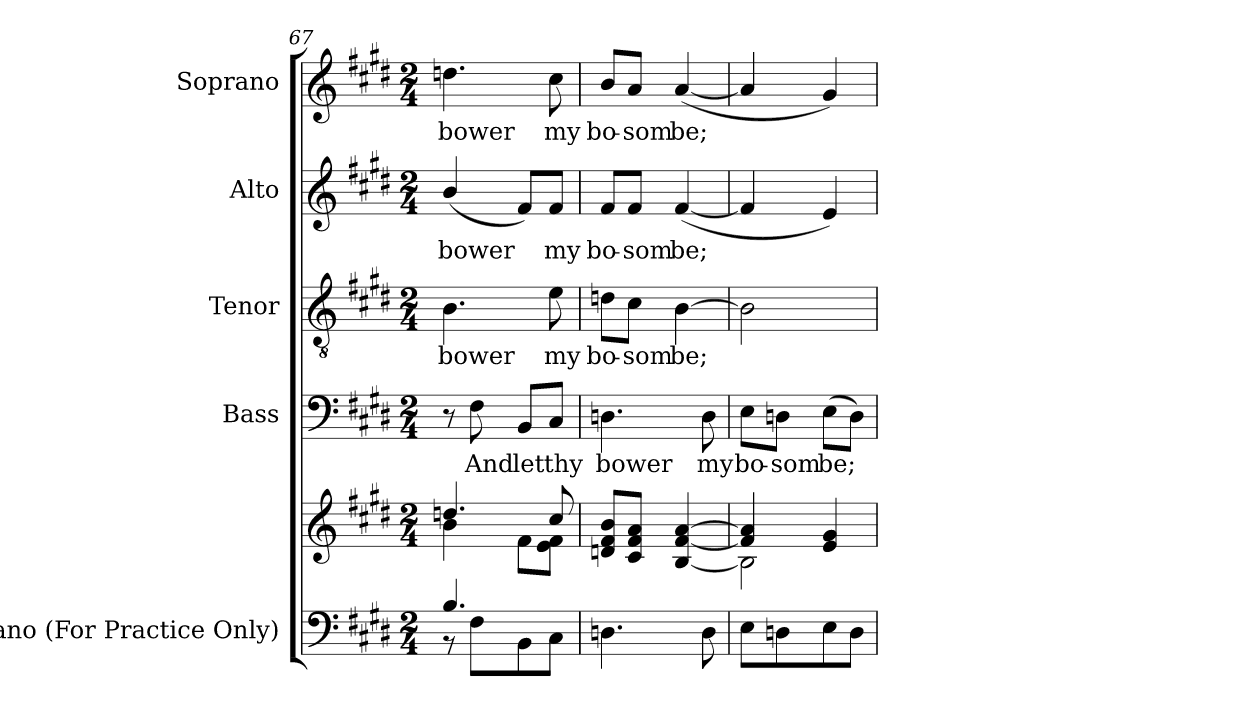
**kern	**kern	**kern	**text	**kern	**text	**kern	**text	**kern	**text
*part5	*part5	*part4	*part4	*part3	*part3	*part2	*part2	*part1	*part1
*staff6	*staff5	*staff4	*staff4	*staff3	*staff3	*staff2	*staff2	*staff1	*staff1
*I"Piano (For Practice Only)	*	*I"Bass	*	*I"Tenor	*	*I"Alto	*	*I"Soprano	*
*I'Pno.	*	*I'B.	*	*I'T.	*	*I'A.	*	*I'S.	*
*clefF4	*clefG2	*clefF4	*	*clefGv2	*	*clefG2	*	*clefG2	*
*	*	*	*	*ITrd7c12	*	*	*	*	*
*k[f#c#g#d#]	*k[f#c#g#d#]	*k[f#c#g#d#]	*	*k[f#c#g#d#]	*	*k[f#c#g#d#]	*	*k[f#c#g#d#]	*
*E:	*E:	*E:	*	*E:	*	*E:	*	*E:	*
*M2/4	*M2/4	*M2/4	*	*M2/4	*	*M2/4	*	*M2/4	*
=67	=67	=67	=67	=67	=67	=67	=67	=67	=67
*^	*^	*	*	*	*	*	*	*	*
!	!	!	!	!	!	!	!LO:LY:b:color=#000000	!	!	!	!
!	!	!	!	!	!	!	!	!	!LO:LY:b:color=#000000	!	!
!	!	!	!	!	!	!	!	!	!	!	!LO:LY:b:color=#000000
4.Bi/	8r	4.ddni/	4bi\	8r	.	4.BBi\	bower	(4bi/	bower	4.ddni\	bower
!	!	!	!	!	!LO:LY:b:color=#000000	!	!	!	!	!	!
.	8F#i\L	.	.	8F#i\	And	.	.	.	.	.	.
!	!	!	!	!	!LO:LY:b:color=#000000	!	!	!	!	!	!
.	8BBi\	.	8f#i\L	8BBi/L	let	.	.	8f#i/L)	.	.	.
!	!	!	!	!	!LO:LY:b:color=#000000	!	!	!	!	!	!
!	!	!	!	!	!	!	!LO:LY:b:color=#000000	!	!	!	!
!	!	!	!	!	!	!	!	!	!LO:LY:b:color=#000000	!	!
!	!	!	!	!	!	!	!	!	!	!	!LO:LY:b:color=#000000
8ryy	8C#i\J	8cc#i/	8ei\ 8f#iJ	8C#i/J	thy	8Ei\	my	8f#i/J	my	8cc#i\	my
*v	*v	*	*	*	*	*	*	*	*	*	*
*	*v	*v	*	*	*	*	*	*	*	*
=68	=68	=68	=68	=68	=68	=68	=68	=68	=68
*^	*^	*	*	*	*	*	*	*	*
!	!	!	!	!	!LO:LY:b:color=#000000	!	!	!	!	!	!
*v	*v	*	*	*	*	*	*	*	*	*	*
*	*v	*v	*	*	*	*	*	*	*	*
*^	*^	*	*	*	*	*	*	*	*
!	!	!	!	!	!	!	!LO:LY:b:color=#000000	!	!	!	!
*v	*v	*	*	*	*	*	*	*	*	*	*
*	*v	*v	*	*	*	*	*	*	*	*
*^	*^	*	*	*	*	*	*	*	*
!	!	!	!	!	!	!	!	!	!LO:LY:b:color=#000000	!	!
*v	*v	*	*	*	*	*	*	*	*	*	*
*	*v	*v	*	*	*	*	*	*	*	*
*^	*^	*	*	*	*	*	*	*	*
!	!	!	!	!	!	!	!	!	!	!	!LO:LY:b:color=#000000
*v	*v	*	*	*	*	*	*	*	*	*	*
*	*v	*v	*	*	*	*	*	*	*	*
4.Dni\	8dni/ 8f#i 8biL	4.Dni\	bower	8Dni\L	bo-	8f#i/L	bo-	8bi/L	bo-
!	!	!	!	!	!LO:LY:b:color=#000000	!	!	!	!
!	!	!	!	!	!	!	!LO:LY:b:color=#000000	!	!
!	!	!	!	!	!	!	!	!	!LO:LY:b:color=#000000
.	8c#i/ 8f#i 8aiJ	.	.	8C#i\J	-som	8f#i/J	-som	8ai/J	-som
!	!	!	!	!	!LO:LY:b:color=#000000	!	!	!	!
!	!	!	!	!	!	!	!LO:LY:b:color=#000000	!	!
!	!	!	!	!	!	!	!	!	!LO:LY:b:color=#000000
.	[<4Bi/ [<4f#i [>4ai	.	.	[>4BBi\	be;	([>4f#i/	be;	([>4ai/	be;
!	!	!	!LO:LY:b:color=#000000	!	!	!	!	!	!
8Di\	.	8Di\	my	.	.	.	.	.	.
=69	=69	=69	=69	=69	=69	=69	=69	=69	=69
*	*^	*	*	*	*	*	*	*	*
!	!	!	!	!LO:LY:b:color=#000000	!	!	!	!	!	!
8Ei\L	4f#i/] 4ai]	2Bi\]	8Ei\L	bo-	2BBi\]	.	4f#i/]	.	4ai/]	.
!	!	!	!	!LO:LY:b:color=#000000	!	!	!	!	!	!
8Dni\	.	.	8Dni\J	-som	.	.	.	.	.	.
!	!	!	!	!LO:LY:b:color=#000000	!	!	!	!	!	!
8Ei\	4ei/ 4g#i	.	(8Ei\L	be;	.	.	4ei/)	.	4g#i/)	.
8Di\J	.	.	8Di\J)	.	.	.	.	.	.	.
*	*v	*v	*	*	*	*	*	*	*	*
=	=	=	=	=	=	=	=	=	=
*-	*-	*-	*-	*-	*-	*-	*-	*-	*-
